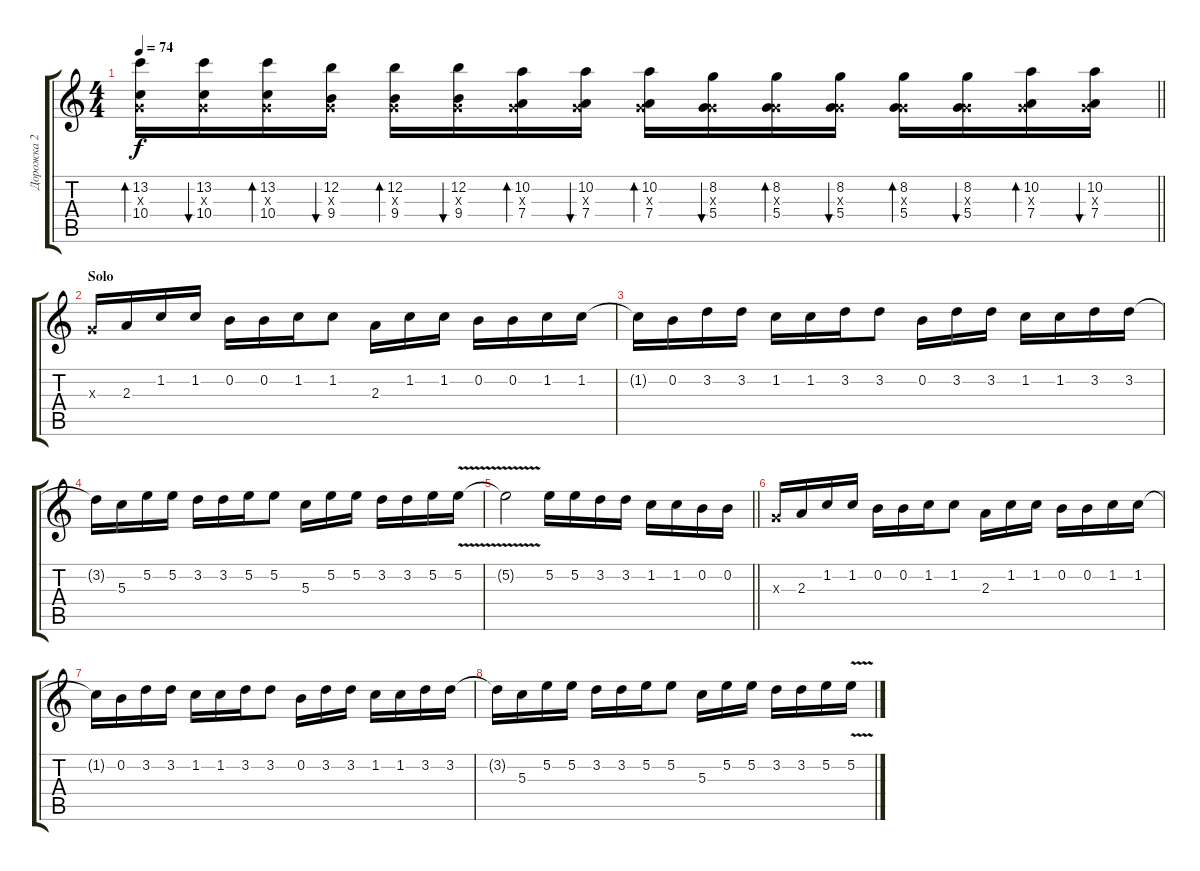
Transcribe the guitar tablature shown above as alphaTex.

\track ("Дорожка 2" "Дорожка 2") {instrument acousticguitarsteel}
\staff {score tabs}
\tuning (E4 B3 G3 D3 A2 E2) {hide}
\ts (4 4)
\tempo 74
\clef g2
\barLineRight lightlight
\ks c
(13.2 0.3{x} 10.4).16{bd 30 dy f} (13.2 0.3{x} 10.4).16{bu 30} (13.2 0.3{x} 10.4).16{bd 30} (12.2 0.3{x} 9.4).16{bu 30} (12.2 0.3{x} 9.4).16{bd 30} (12.2 0.3{x} 9.4).16{bu 30} (10.2 0.3{x} 7.4).16{bd 30} (10.2 0.3{x} 7.4).16{bu 30} (10.2 0.3{x} 7.4).16{bd 30} (8.2 0.3{x} 5.4).16{bu 30} (8.2 0.3{x} 5.4).16{bd 30} (8.2 0.3{x} 5.4).16{bu 30} (8.2 0.3{x} 5.4).16{bd 30} (8.2 0.3{x} 5.4).16{bu 30} (10.2 0.3{x} 7.4).16{bd 30} (10.2 0.3{x} 7.4).16{bu 30} |
\section ("" "Solo")
0.3{x}.16 2.3.16 1.2.16 1.2.16 0.2.16 0.2.16 1.2.16 1.2.8 2.3.16 1.2.16 1.2.16 0.2.16 0.2.16 1.2.16 1.2.16 |
1.2{t}.16 0.2.16 3.2.16 3.2.16 1.2.16 1.2.16 3.2.16 3.2.8 0.2.16 3.2.16 3.2.16 1.2.16 1.2.16 3.2.16 3.2.16 |
3.2{t}.16 5.3.16 5.2.16 5.2.16 3.2.16 3.2.16 5.2.16 5.2.8 5.3.16 5.2.16 5.2.16 3.2.16 3.2.16 5.2.16 5.2{v}.16 |
\barLineRight lightlight
5.2{t}.2 5.2.16 5.2.16 3.2.16 3.2.16 1.2.16 1.2.16 0.2.16 0.2.16 |
0.3{x}.16 2.3.16 1.2.16 1.2.16 0.2.16 0.2.16 1.2.16 1.2.8 2.3.16 1.2.16 1.2.16 0.2.16 0.2.16 1.2.16 1.2.16 |
1.2{t}.16 0.2.16 3.2.16 3.2.16 1.2.16 1.2.16 3.2.16 3.2.8 0.2.16 3.2.16 3.2.16 1.2.16 1.2.16 3.2.16 3.2.16 |
3.2{t}.16 5.3.16 5.2.16 5.2.16 3.2.16 3.2.16 5.2.16 5.2.8 5.3.16 5.2.16 5.2.16 3.2.16 3.2.16 5.2.16 5.2{v}.16
